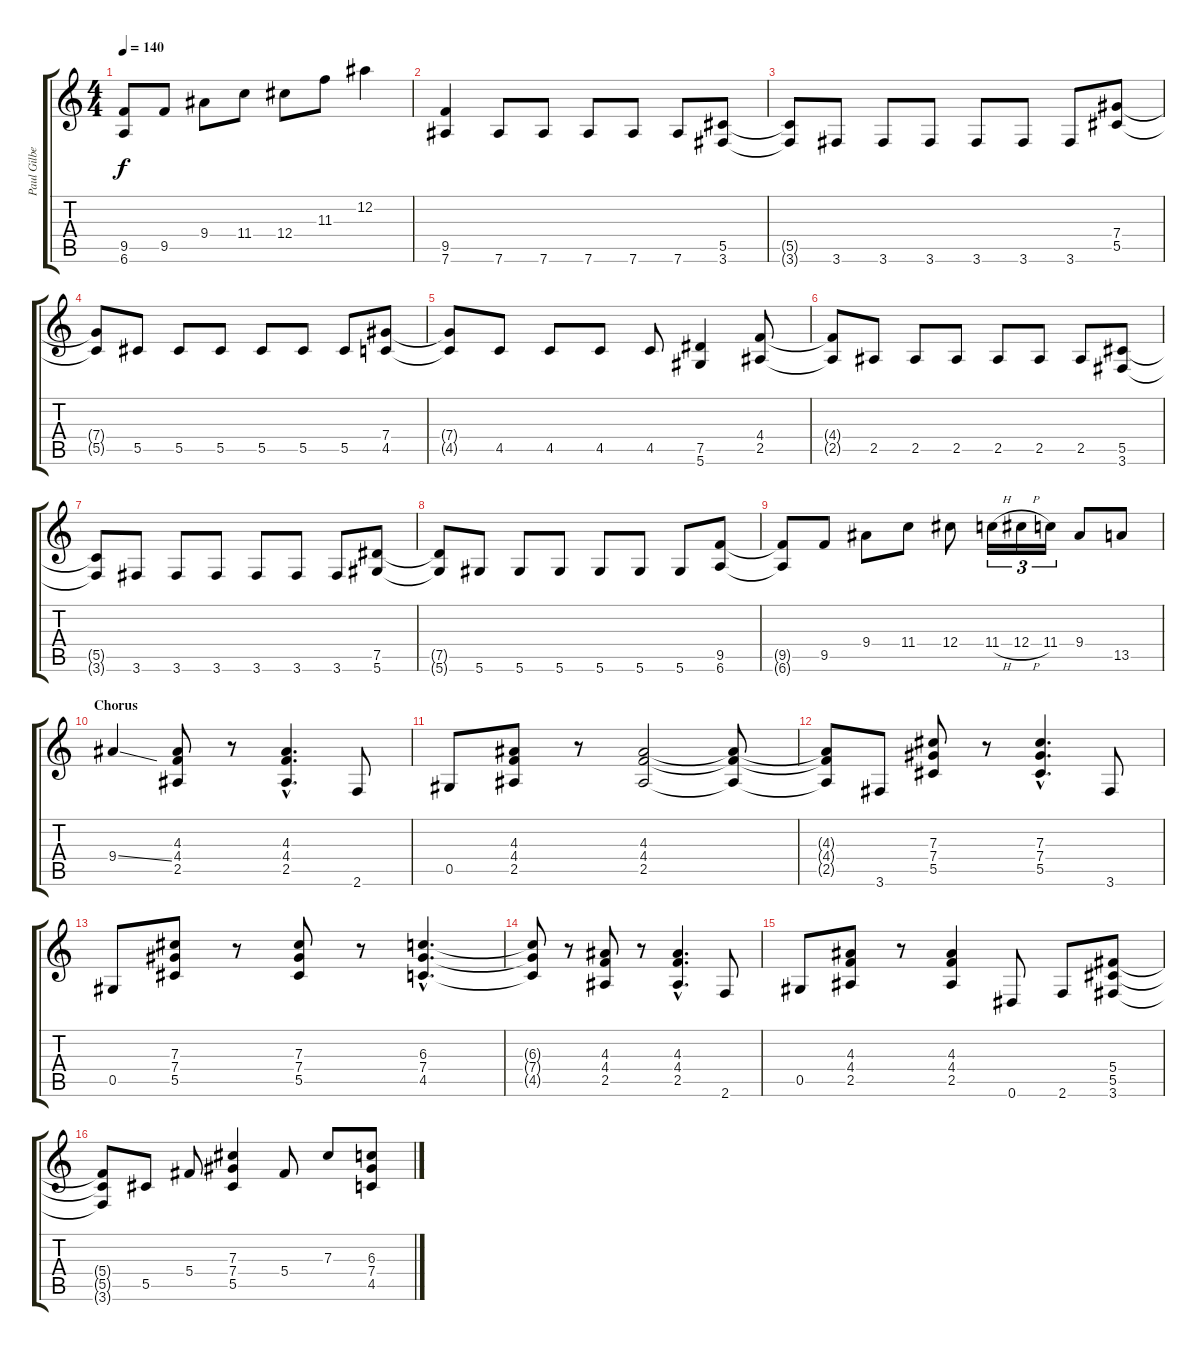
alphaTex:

\track ("Paul Gilbert" "Paul Gilbe") {instrument distortionguitar}
\staff {score tabs}
\tuning (Eb4 Bb3 Gb3 Db3 Ab2 Eb2) {hide}
\ts (4 4)
\tempo 140
\clef g2
\ks c
(9.5{t} 6.6{t}).8{dy f volume 16} 9.5.8 9.4.8 11.4.8 12.4.8 11.3.8 12.2.4 |
(9.5 7.6).4{volume 14} 7.6.8 7.6.8 7.6.8 7.6.8 7.6.8 (5.5 3.6).8 |
(5.5{t} 3.6{t}).8 3.6.8 3.6.8 3.6.8 3.6.8 3.6.8 3.6.8 (7.4 5.5).8 |
(7.4{t} 5.5{t}).8 5.5.8 5.5.8 5.5.8 5.5.8 5.5.8 5.5.8 (7.4 4.5).8 |
(7.4{t} 4.5{t}).8 4.5.8 4.5.8 4.5.8 4.5.8 (7.5 5.6).4 (4.4 2.5).8 |
(4.4{t} 2.5{t}).8 2.5.8 2.5.8 2.5.8 2.5.8 2.5.8 2.5.8 (5.5 3.6).8 |
(5.5{t} 3.6{t}).8 3.6.8 3.6.8 3.6.8 3.6.8 3.6.8 3.6.8 (7.5 5.6).8 |
(7.5{t} 5.6{t}).8 5.6.8 5.6.8 5.6.8 5.6.8 5.6.8 5.6.8 (9.5 6.6).8 |
(9.5{t} 6.6{t}).8 9.5.8 9.4.8 11.4.8 12.4.8 11.4{h}.16{tu (3 2)} 12.4{h}.16{tu (3 2)} 11.4.16{tu (3 2)} 9.4.8 13.5.8 |
\section ("" "Chorus")
9.4{ss}.4 (4.3 4.4 2.5).8 r.8 (4.3{hac} 4.4{hac} 2.5{hac}).4{d} 2.6.8 |
0.5.8 (4.3 4.4 2.5).8 r.8 (4.3 4.4 2.5).2 (4.3{t} 4.4{t} 2.5{t}).8 |
(4.3{t} 4.4{t} 2.5{t}).8 3.6.8 (7.3 7.4 5.5).8 r.8 (7.3{hac} 7.4{hac} 5.5{hac}).4{d} 3.6.8 |
0.5.8 (7.3 7.4 5.5).8 r.8 (7.3 7.4 5.5).8 r.8 (6.3{hac} 7.4{hac} 4.5{hac}).4{d} |
(6.3{t} 7.4{t} 4.5{t}).8 r.8 (4.3 4.4 2.5).8 r.8 (4.3{hac} 4.4{hac} 2.5{hac}).4{d} 2.6.8 |
0.5.8 (4.3 4.4 2.5).8 r.8 (4.3 4.4 2.5).4 0.6.8 2.6.8 (5.4 5.5 3.6).8 |
(5.4{t} 5.5{t} 3.6{t}).8 5.5.8 5.4.8 (7.3 7.4 5.5).4 5.4.8 7.3.8 (6.3 7.4 4.5).8
